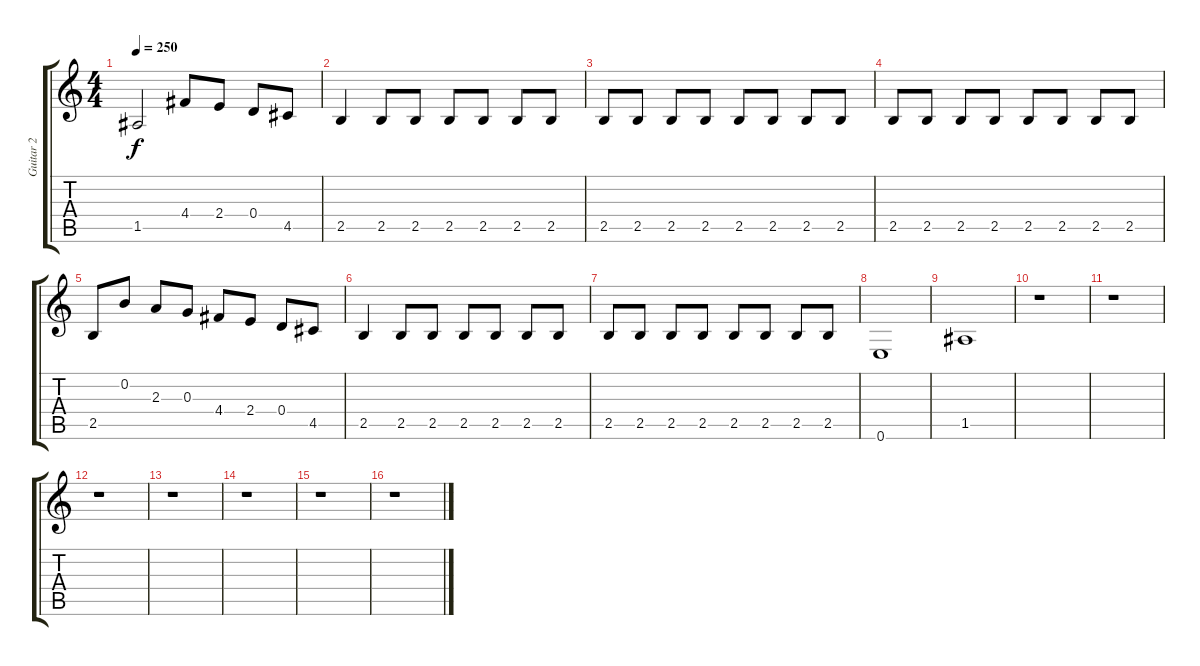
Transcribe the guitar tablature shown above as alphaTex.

\track ("Guitar 2" "Guitar 2") {instrument overdrivenguitar}
\staff {score tabs}
\tuning (E4 B3 G3 D3 A2 E2) {hide}
\ts (4 4)
\tempo 250
\clef g2
\ks c
1.5.2{dy f} 4.4.8 2.4.8 0.4.8 4.5.8 |
2.5.4 2.5.8 2.5.8 2.5.8 2.5.8 2.5.8 2.5.8 |
2.5.8 2.5.8 2.5.8 2.5.8 2.5.8 2.5.8 2.5.8 2.5.8 |
2.5.8 2.5.8 2.5.8 2.5.8 2.5.8 2.5.8 2.5.8 2.5.8 |
2.5.8 0.2.8 2.3.8 0.3.8 4.4.8 2.4.8 0.4.8 4.5.8 |
2.5.4 2.5.8 2.5.8 2.5.8 2.5.8 2.5.8 2.5.8 |
2.5.8 2.5.8 2.5.8 2.5.8 2.5.8 2.5.8 2.5.8 2.5.8 |
0.6.1 |
1.5.1 |
r.1 |
r.1 |
r.1 |
r.1 |
r.1 |
r.1 |
r.1
